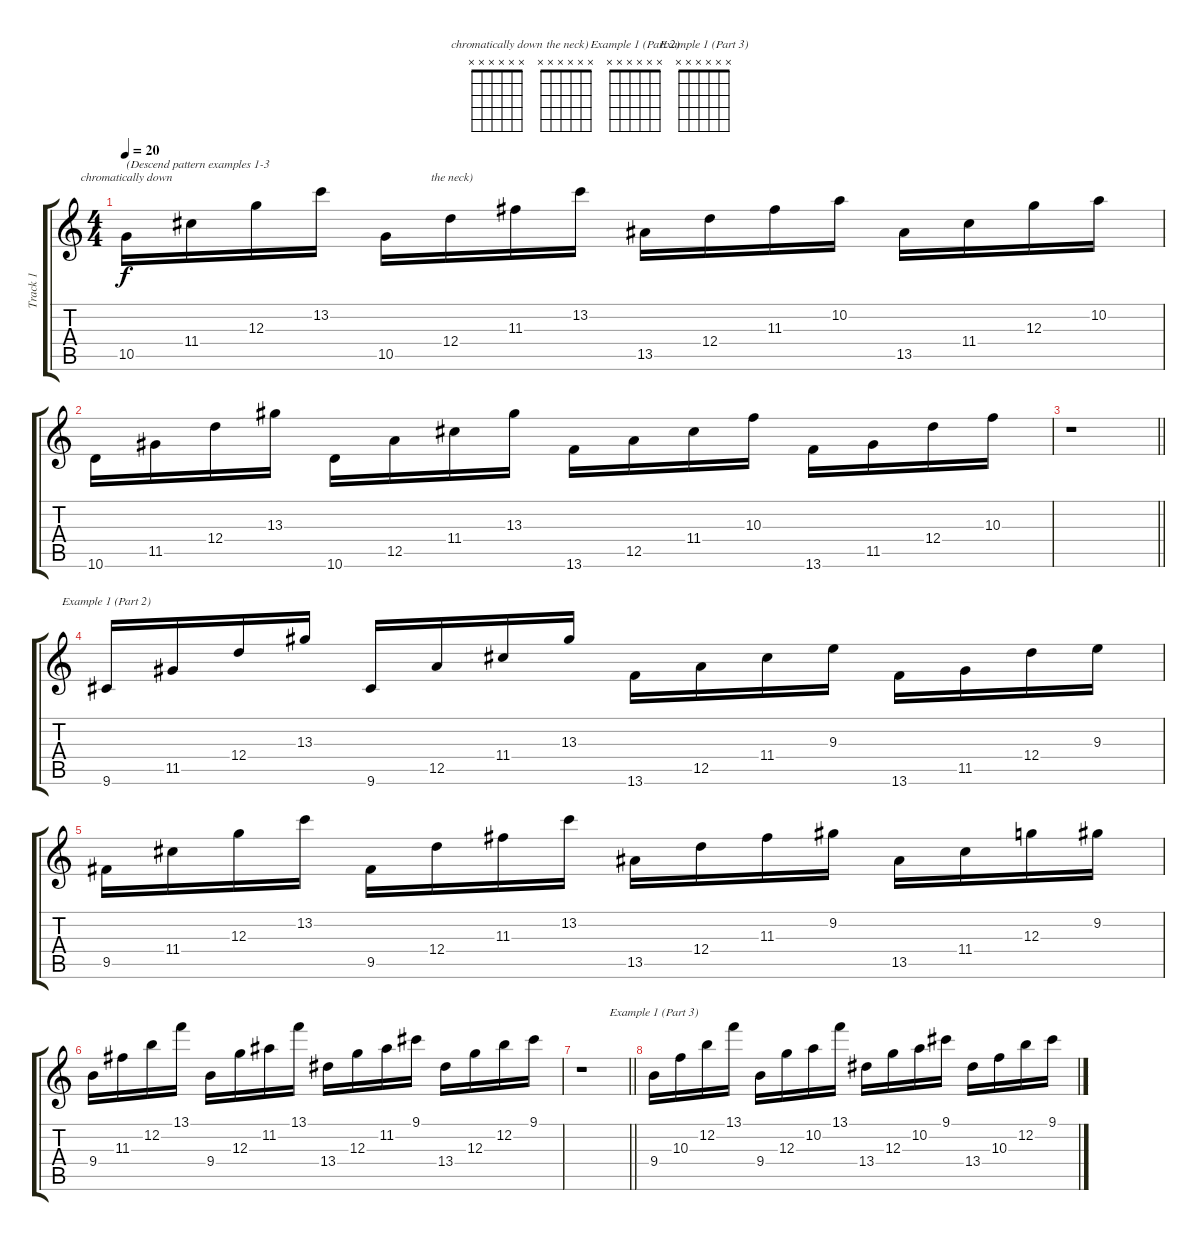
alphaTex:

\track ("Track 1" "Track 1") {instrument distortionguitar}
\staff {score tabs}
\tuning (E4 B3 G3 D3 A2 E2) {hide}
\chord ("chromatically down" x x x x x x)
\chord (" the neck)" x x x x x x)
\chord ("Example 1 (Part 2)" x x x x x x)
\chord ("Example 1 (Part 3)" x x x x x x)
\ts (4 4)
\tempo 20
\clef g2
\ks c
10.5.16{ch "chromatically down" txt "(Descend pattern examples 1-3 " dy f} 11.4.16 12.3.16 13.2.16 10.5.16 12.4.16{ch " the neck)"} 11.3.16 13.2.16 13.5.16 12.4.16 11.3.16 10.2.16 13.5.16 11.4.16 12.3.16 10.2.16 |
10.6.16 11.5.16 12.4.16 13.3.16 10.6.16 12.5.16 11.4.16 13.3.16 13.6.16 12.5.16 11.4.16 10.3.16 13.6.16 11.5.16 12.4.16 10.3.16 |
\barLineRight lightlight
r.1 |
9.6.16{ch "Example 1 (Part 2)"} 11.5.16 12.4.16 13.3.16 9.6.16 12.5.16 11.4.16 13.3.16 13.6.16 12.5.16 11.4.16 9.3.16 13.6.16 11.5.16 12.4.16 9.3.16 |
9.5.16 11.4.16 12.3.16 13.2.16 9.5.16 12.4.16 11.3.16 13.2.16 13.5.16 12.4.16 11.3.16 9.2.16 13.5.16 11.4.16 12.3.16 9.2.16 |
9.4.16 11.3.16 12.2.16 13.1.16 9.4.16 12.3.16 11.2.16 13.1.16 13.4.16 12.3.16 11.2.16 9.1.16 13.4.16 12.3.16 12.2.16 9.1.16 |
\barLineRight lightlight
r.1 |
9.4.16{ch "Example 1 (Part 3)"} 10.3.16 12.2.16 13.1.16 9.4.16 12.3.16 10.2.16 13.1.16 13.4.16 12.3.16 10.2.16 9.1.16 13.4.16 10.3.16 12.2.16 9.1.16
